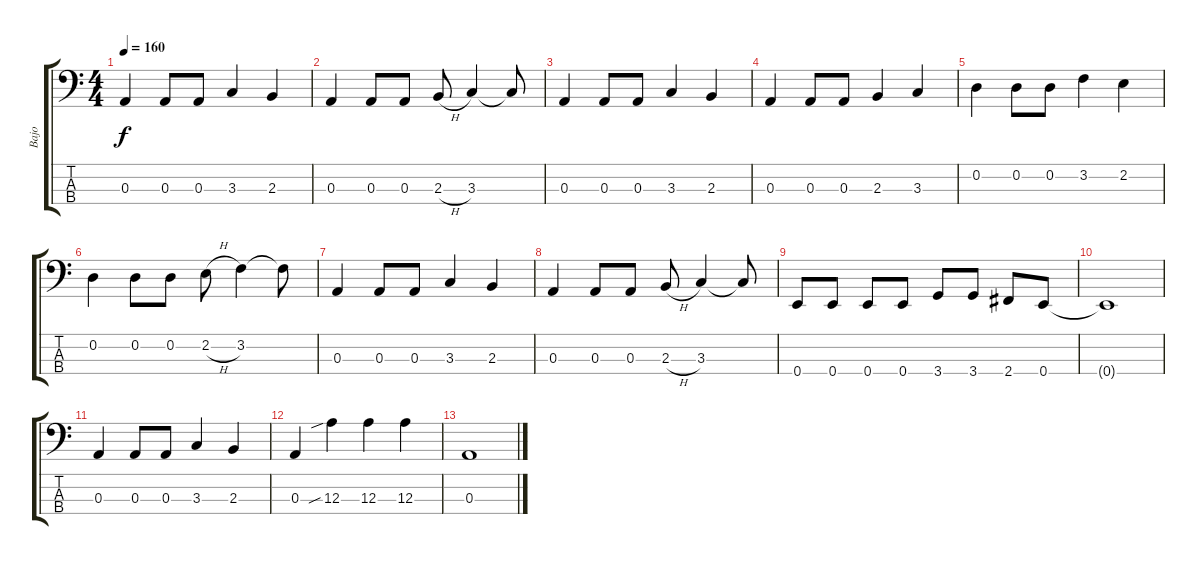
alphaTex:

\track ("Bajo" "Bajo") {instrument electricbasspick}
\staff {score tabs}
\tuning (G2 D2 A1 E1) {hide}
\ts (4 4)
\tempo 160
\clef f4
\ks c
0.3.4{dy f} 0.3.8 0.3.8 3.3.4 2.3.4 |
0.3.4 0.3.8 0.3.8 2.3{h}.8 3.3.4 3.3{t}.8 |
0.3.4 0.3.8 0.3.8 3.3.4 2.3.4 |
0.3.4 0.3.8 0.3.8 2.3.4 3.3.4 |
0.2.4 0.2.8 0.2.8 3.2.4 2.2.4 |
0.2.4 0.2.8 0.2.8 2.2{h}.8 3.2.4 3.2{t}.8 |
0.3.4 0.3.8 0.3.8 3.3.4 2.3.4 |
0.3.4 0.3.8 0.3.8 2.3{h}.8 3.3.4 3.3{t}.8 |
0.4.8 0.4.8 0.4.8 0.4.8 3.4.8 3.4.8 2.4.8 0.4.8 |
0.4{t}.1 |
0.3.4 0.3.8 0.3.8 3.3.4 2.3.4 |
0.3.4 12.3{sib}.4 12.3.4 12.3.4 |
0.3.1
